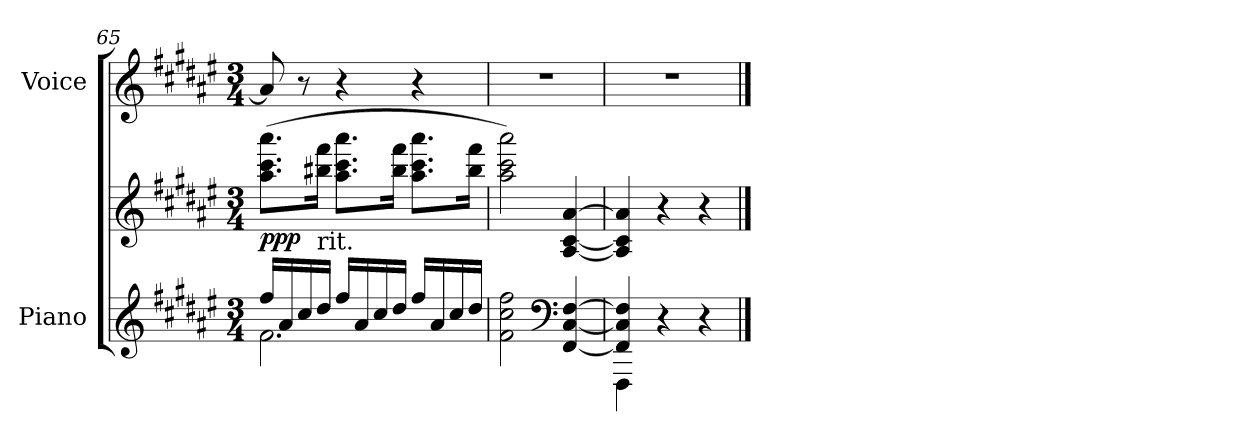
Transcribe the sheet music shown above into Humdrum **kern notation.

**kern	**kern	**dynam	**kern
*part2	*part2	*part2	*part1
*staff3	*staff2	*staff2/3	*staff1
*I"Piano	*	*	*I"Voice
*I'Pno	*	*	*
*clefG2	*clefG2	*	*clefG2
*k[f#c#g#d#a#e#]	*k[f#c#g#d#a#e#]	*	*k[f#c#g#d#a#e#]
*M3/4	*M3/4	*	*M3/4
=65	=65	=65	=65
*^	*	*	*
!	!	!	!LO:DY:b	!
16ff#/LL	2.f#\	(>8.aa#\ 8.ccc#\ 8.aaa#\L	ppp	8a#/]
16a#/	.	.	.	.
16cc#/	.	.	.	8r
!	!	!LO:TX:b:t=rit.	!	!
16dd#/JJ	.	16bb#X\ 16fff#\Jk	.	.
16ff#/LL	.	8.aa#\ 8.ccc#\ 8.aaa#\L	.	4r
16a#/	.	.	.	.
16cc#/	.	.	.	.
16dd#/JJ	.	16bb#\ 16fff#\Jk	.	.
16ff#/LL	.	8.aa#\ 8.ccc#\ 8.aaa#\L	.	4r
16a#/	.	.	.	.
16cc#/	.	.	.	.
16dd#/JJ	.	16bb#\ 16fff#\Jk	.	.
*v	*v	*	*	*
=66	=66	=66	=66
2f#\ 2cc#\ 2ff#\	2aa#\ 2ccc#\ 2aaa#\)	.	2.r
*clefF4	*	*	*
[4FF#/ [4C#/ [4F#/	[4A#/ [4c#/ [4a#/	.	.
=67	=67	=67	=67
*^	*	*	*
4FF#/] 4C#/] 4F#/]	4FFF#\	4A#/] 4c#/] 4a#/]	.	2.r
4r	2ryy	4r	.	.
4r	.	4r	.	.
*v	*v	*	*	*
==	==	==	==
*-	*-	*-	*-
